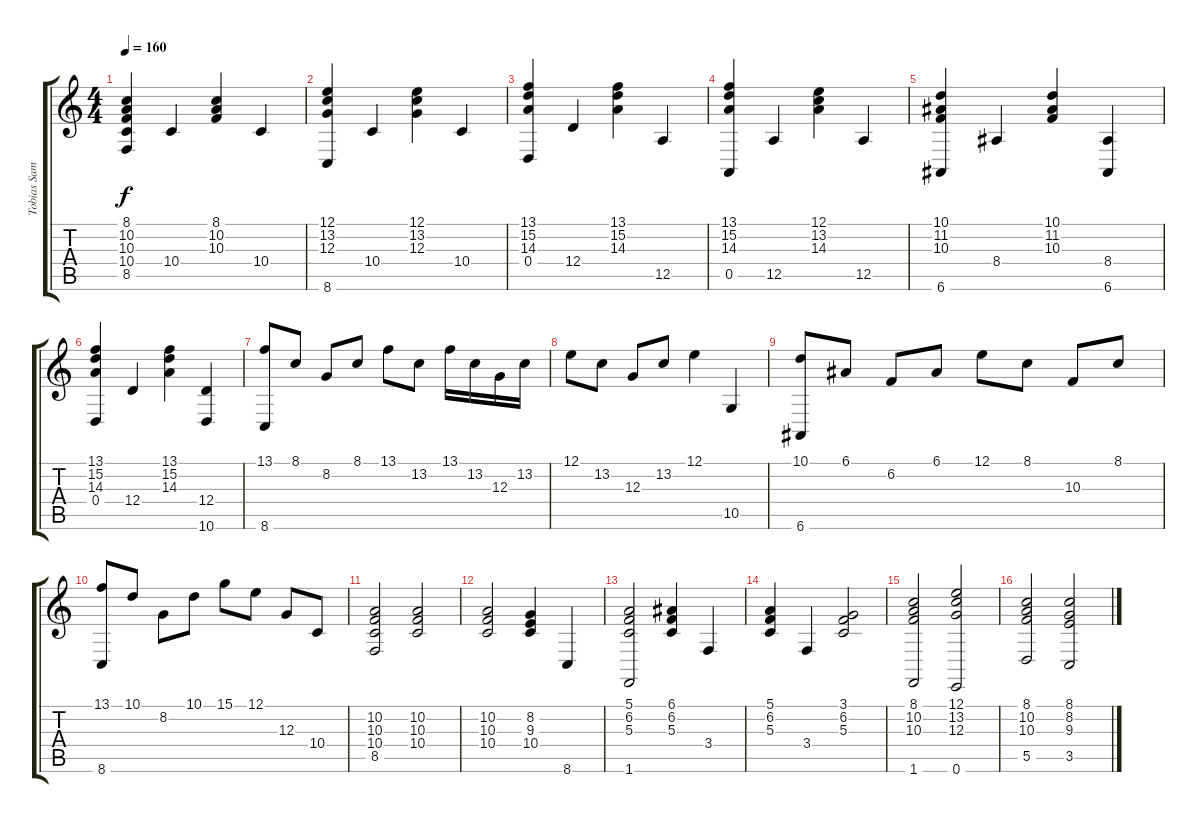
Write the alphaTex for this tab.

\track ("Tobias Sammet" "Tobias Sam") {instrument brightacousticpiano}
\staff {score tabs}
\tuning (E4 B3 G3 D3 A2 E2) {hide}
\ts (4 4)
\tempo 160
\clef g2
\ks c
(8.1 10.2 10.3 10.4 8.5).4{dy f} 10.4.4 (8.1 10.2 10.3).4 10.4.4 |
(12.1 13.2 12.3 8.6).4 10.4.4 (12.1 13.2 12.3).4 10.4.4 |
(13.1 15.2 14.3 0.4).4 12.4.4 (13.1 15.2 14.3).4 12.5.4 |
(13.1 15.2 14.3 0.5).4 12.5.4 (12.1 13.2 14.3).4 12.5.4 |
(10.1 11.2 10.3 6.6).4 8.4.4 (10.1 11.2 10.3).4 (8.4 6.6).4 |
(13.1 15.2 14.3 0.4).4 12.4.4 (13.1 15.2 14.3).4 (12.4 10.6).4 |
(13.1 8.6).8 8.1.8 8.2.8 8.1.8 13.1.8 13.2.8 13.1.16 13.2.16 12.3.16 13.2.16 |
12.1.8 13.2.8 12.3.8 13.2.8 12.1.4 10.5.4 |
(10.1 6.6).8 6.1.8 6.2.8 6.1.8 12.1.8 8.1.8 10.3.8 8.1.8 |
(13.1 8.6).8 10.1.8 8.2.8 10.1.8 15.1.8 12.1.8 12.3.8 10.4.8 |
(10.2 10.3 10.4 8.5).2 (10.2 10.3 10.4).2 |
(10.2 10.3 10.4).2 (8.2 9.3 10.4).4 8.6.4 |
(5.1 6.2 5.3 1.6).2 (6.1 6.2 5.3).4 3.4.4 |
(5.1 6.2 5.3).4 3.4.4 (3.1 6.2 5.3).2 |
(8.1 10.2 10.3 1.6).2 (12.1 13.2 12.3 0.6).2 |
(8.1 10.2 10.3 5.5).2 (8.1 8.2 9.3 3.5).2
